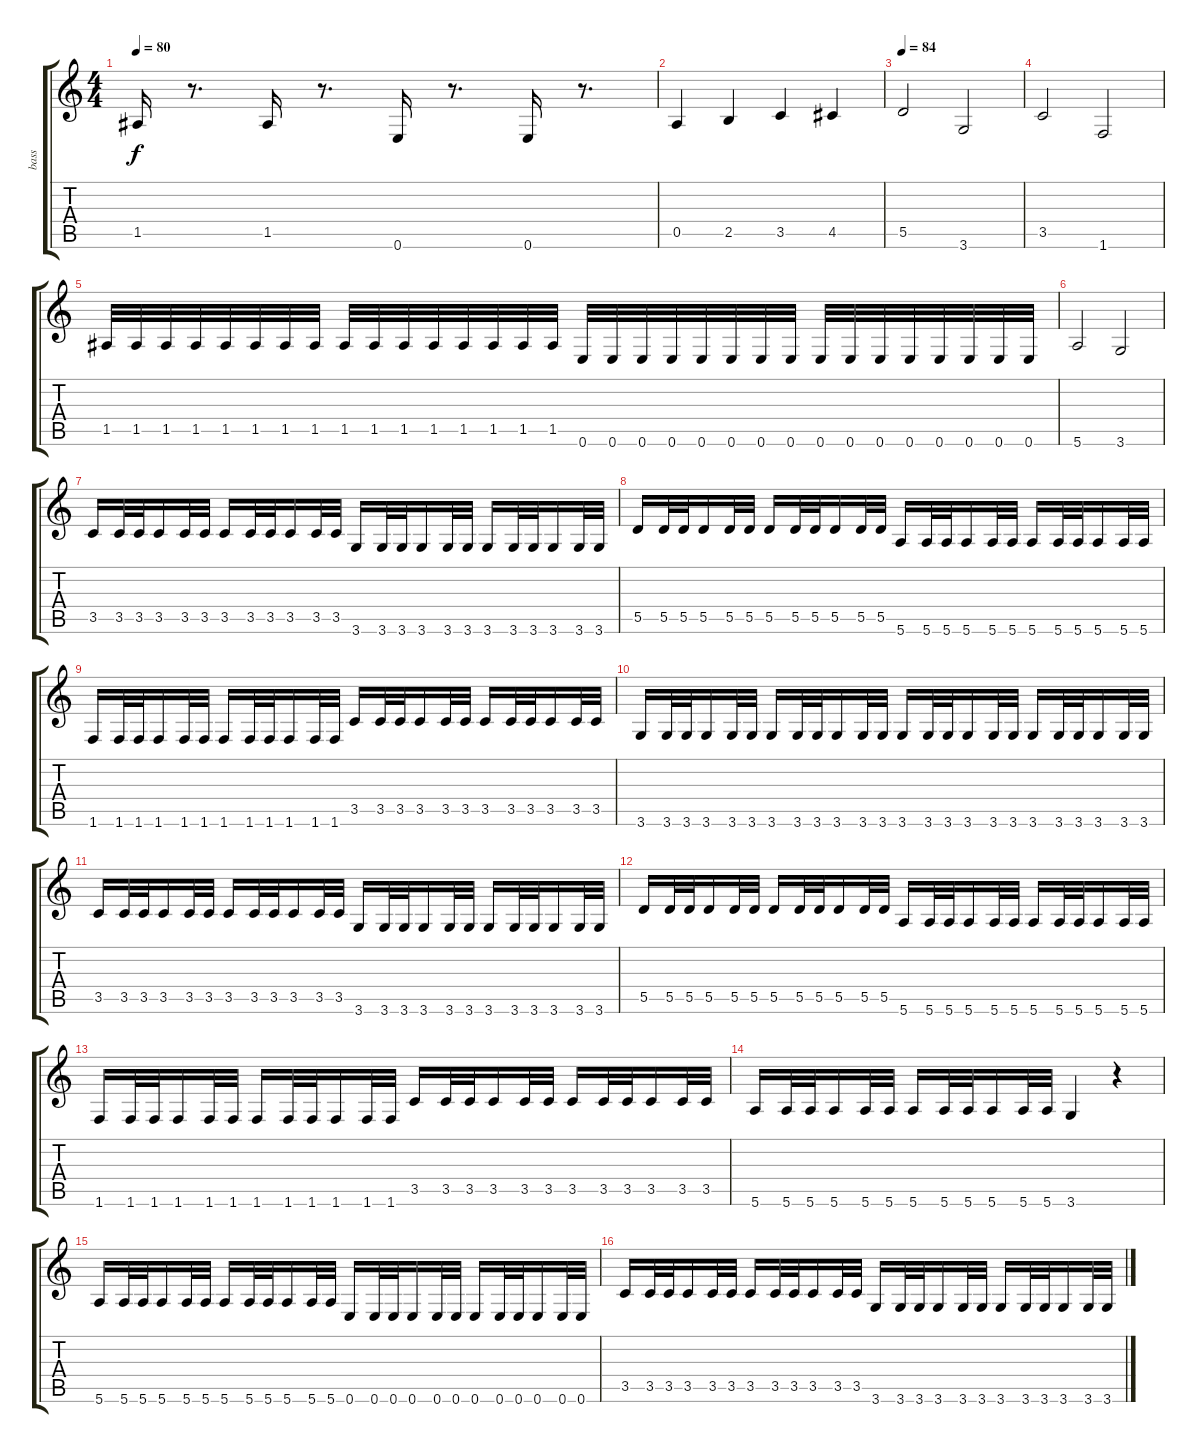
\track ("bass" "bass") {instrument electricbassfinger}
\staff {score tabs}
\tuning (E4 B3 G3 D3 A2 E2) {hide}
\ts (4 4)
\tempo 80
\clef g2
\ks c
1.5.16{dy f} r.8{d} 1.5.16 r.8{d} 0.6.16 r.8{d} 0.6.16 r.8{d} |
0.5.4 2.5.4 3.5.4 4.5.4 |
\tempo 84
5.5.2 3.6.2 |
3.5.2 1.6.2 |
1.5.32 1.5.32 1.5.32 1.5.32 1.5.32 1.5.32 1.5.32 1.5.32 1.5.32 1.5.32 1.5.32 1.5.32 1.5.32 1.5.32 1.5.32 1.5.32 0.6.32 0.6.32 0.6.32 0.6.32 0.6.32 0.6.32 0.6.32 0.6.32 0.6.32 0.6.32 0.6.32 0.6.32 0.6.32 0.6.32 0.6.32 0.6.32 |
5.6.2 3.6.2 |
3.5.16 3.5.32 3.5.32 3.5.16 3.5.32 3.5.32 3.5.16 3.5.32 3.5.32 3.5.16 3.5.32 3.5.32 3.6.16 3.6.32 3.6.32 3.6.16 3.6.32 3.6.32 3.6.16 3.6.32 3.6.32 3.6.16 3.6.32 3.6.32 |
5.5.16 5.5.32 5.5.32 5.5.16 5.5.32 5.5.32 5.5.16 5.5.32 5.5.32 5.5.16 5.5.32 5.5.32 5.6.16 5.6.32 5.6.32 5.6.16 5.6.32 5.6.32 5.6.16 5.6.32 5.6.32 5.6.16 5.6.32 5.6.32 |
1.6.16 1.6.32 1.6.32 1.6.16 1.6.32 1.6.32 1.6.16 1.6.32 1.6.32 1.6.16 1.6.32 1.6.32 3.5.16 3.5.32 3.5.32 3.5.16 3.5.32 3.5.32 3.5.16 3.5.32 3.5.32 3.5.16 3.5.32 3.5.32 |
3.6.16 3.6.32 3.6.32 3.6.16 3.6.32 3.6.32 3.6.16 3.6.32 3.6.32 3.6.16 3.6.32 3.6.32 3.6.16 3.6.32 3.6.32 3.6.16 3.6.32 3.6.32 3.6.16 3.6.32 3.6.32 3.6.16 3.6.32 3.6.32 |
3.5.16 3.5.32 3.5.32 3.5.16 3.5.32 3.5.32 3.5.16 3.5.32 3.5.32 3.5.16 3.5.32 3.5.32 3.6.16 3.6.32 3.6.32 3.6.16 3.6.32 3.6.32 3.6.16 3.6.32 3.6.32 3.6.16 3.6.32 3.6.32 |
5.5.16 5.5.32 5.5.32 5.5.16 5.5.32 5.5.32 5.5.16 5.5.32 5.5.32 5.5.16 5.5.32 5.5.32 5.6.16 5.6.32 5.6.32 5.6.16 5.6.32 5.6.32 5.6.16 5.6.32 5.6.32 5.6.16 5.6.32 5.6.32 |
1.6.16 1.6.32 1.6.32 1.6.16 1.6.32 1.6.32 1.6.16 1.6.32 1.6.32 1.6.16 1.6.32 1.6.32 3.5.16 3.5.32 3.5.32 3.5.16 3.5.32 3.5.32 3.5.16 3.5.32 3.5.32 3.5.16 3.5.32 3.5.32 |
5.6.16 5.6.32 5.6.32 5.6.16 5.6.32 5.6.32 5.6.16 5.6.32 5.6.32 5.6.16 5.6.32 5.6.32 3.6.4 r.4 |
5.6.16 5.6.32 5.6.32 5.6.16 5.6.32 5.6.32 5.6.16 5.6.32 5.6.32 5.6.16 5.6.32 5.6.32 0.6.16 0.6.32 0.6.32 0.6.16 0.6.32 0.6.32 0.6.16 0.6.32 0.6.32 0.6.16 0.6.32 0.6.32 |
3.5.16 3.5.32 3.5.32 3.5.16 3.5.32 3.5.32 3.5.16 3.5.32 3.5.32 3.5.16 3.5.32 3.5.32 3.6.16 3.6.32 3.6.32 3.6.16 3.6.32 3.6.32 3.6.16 3.6.32 3.6.32 3.6.16 3.6.32 3.6.32
